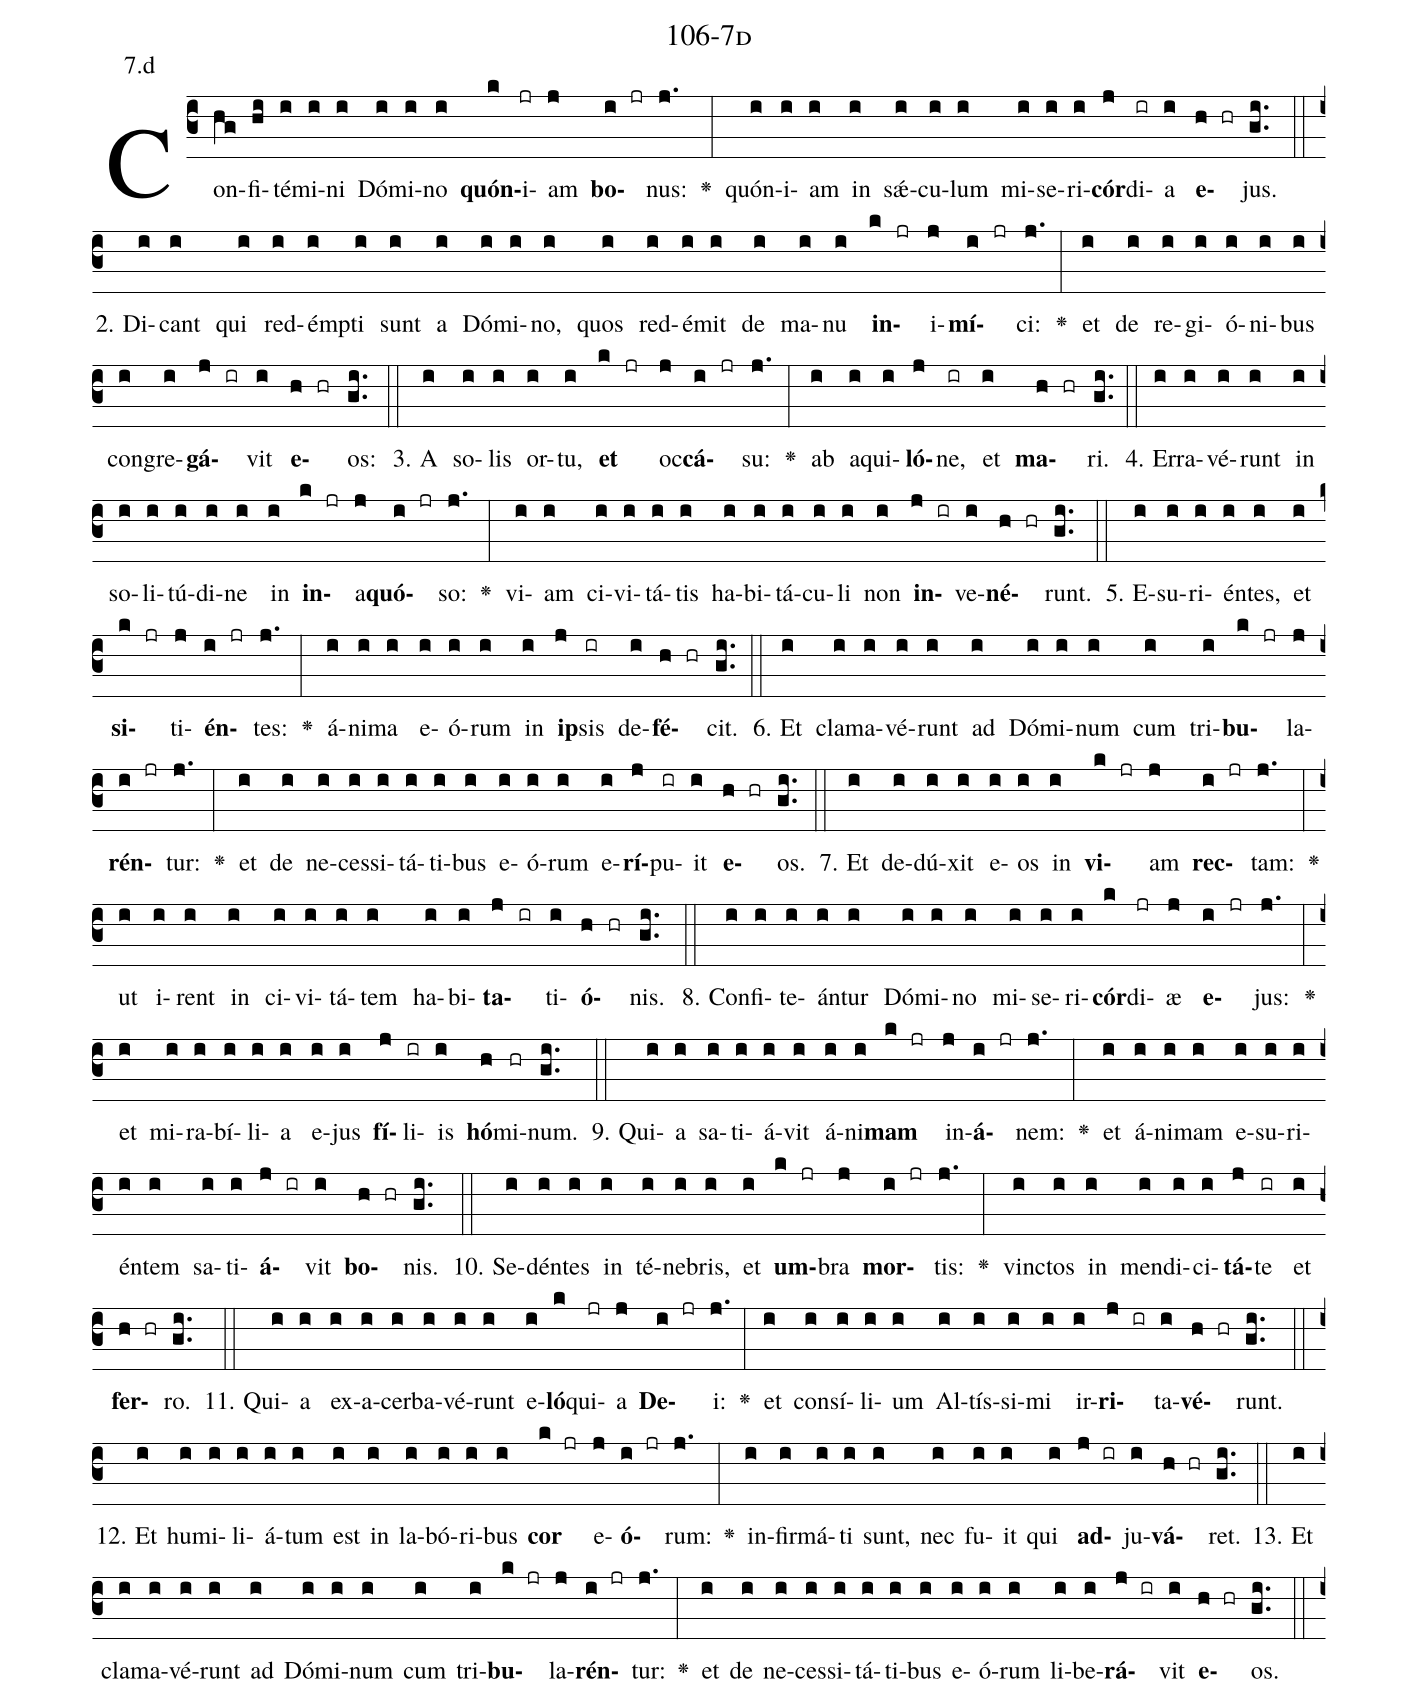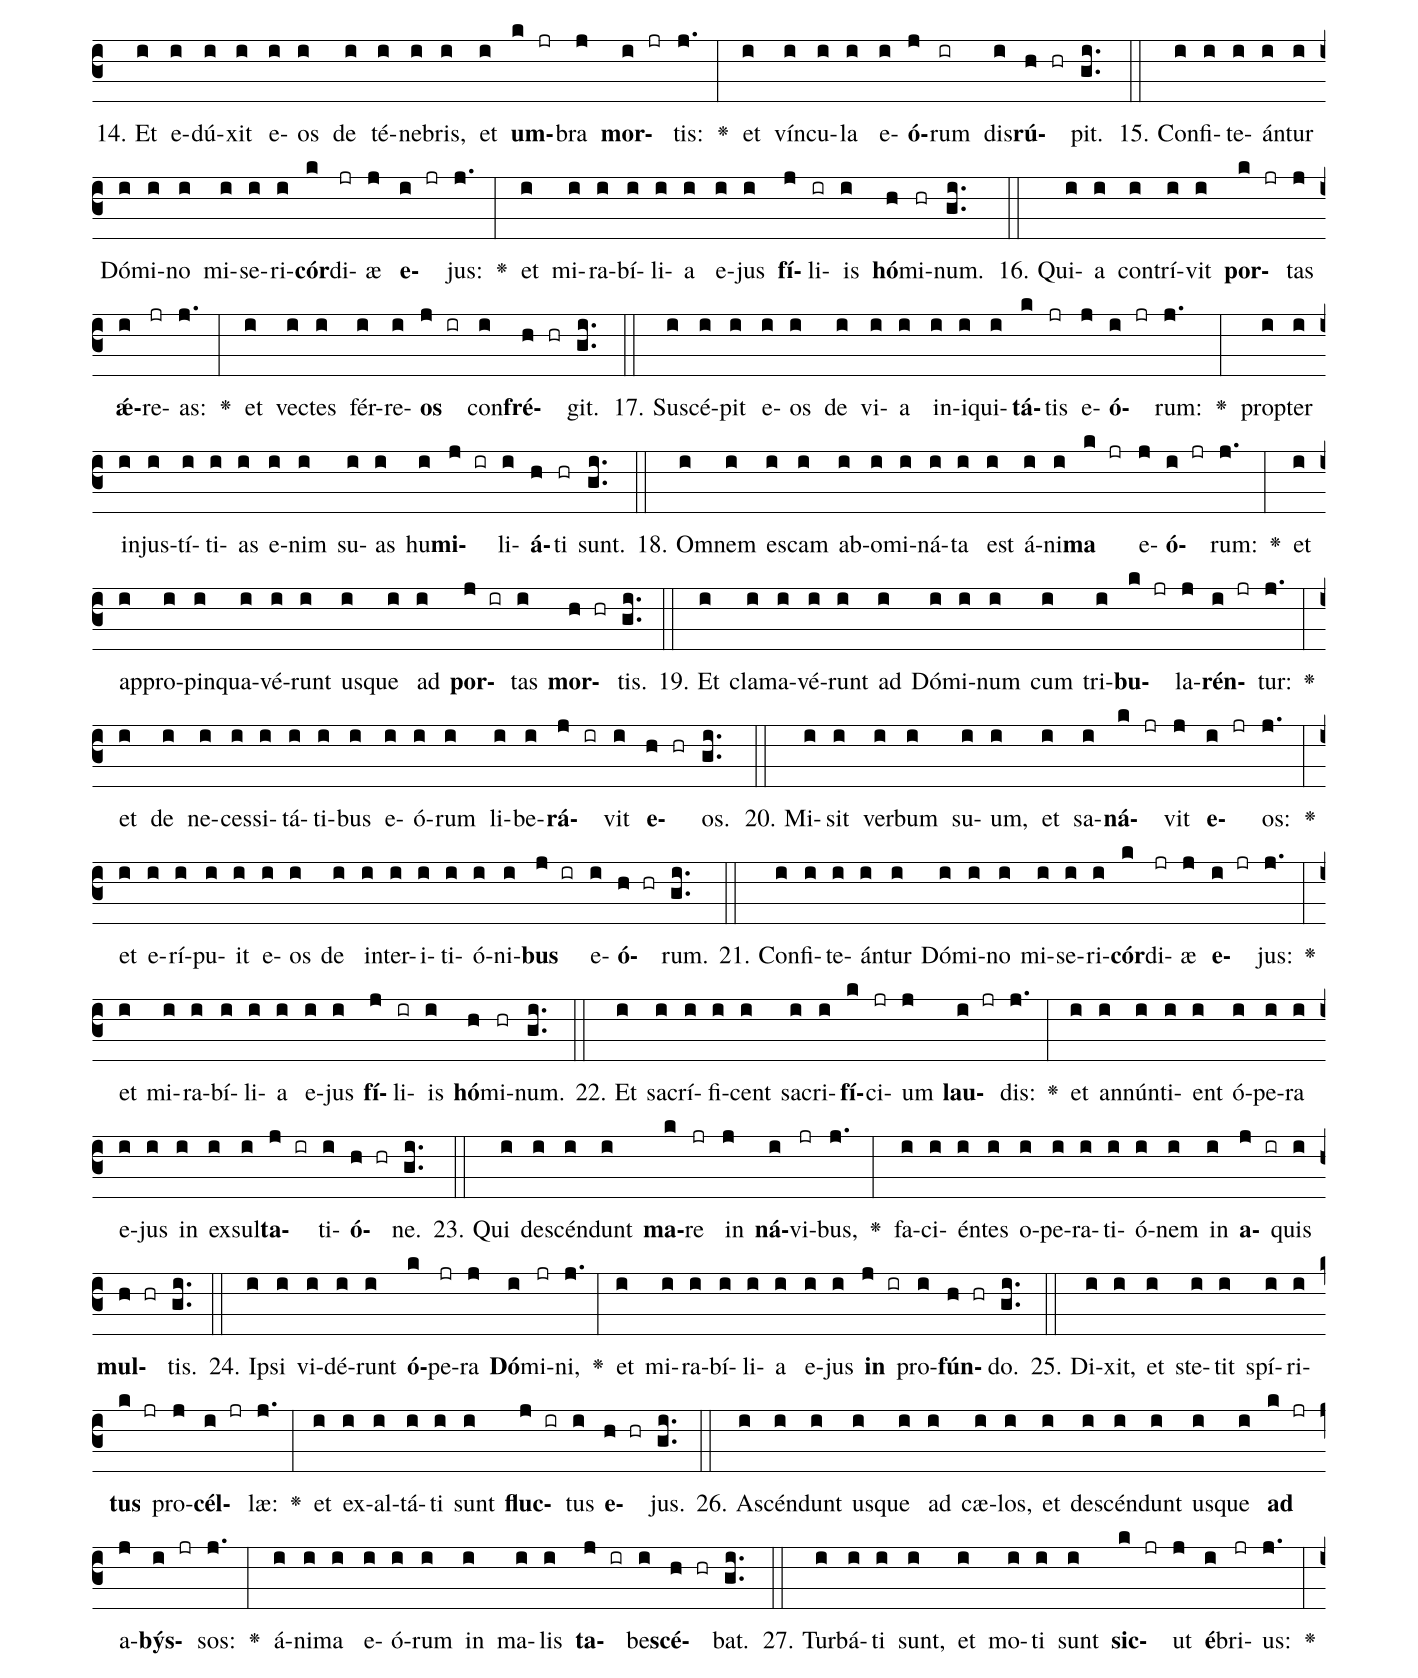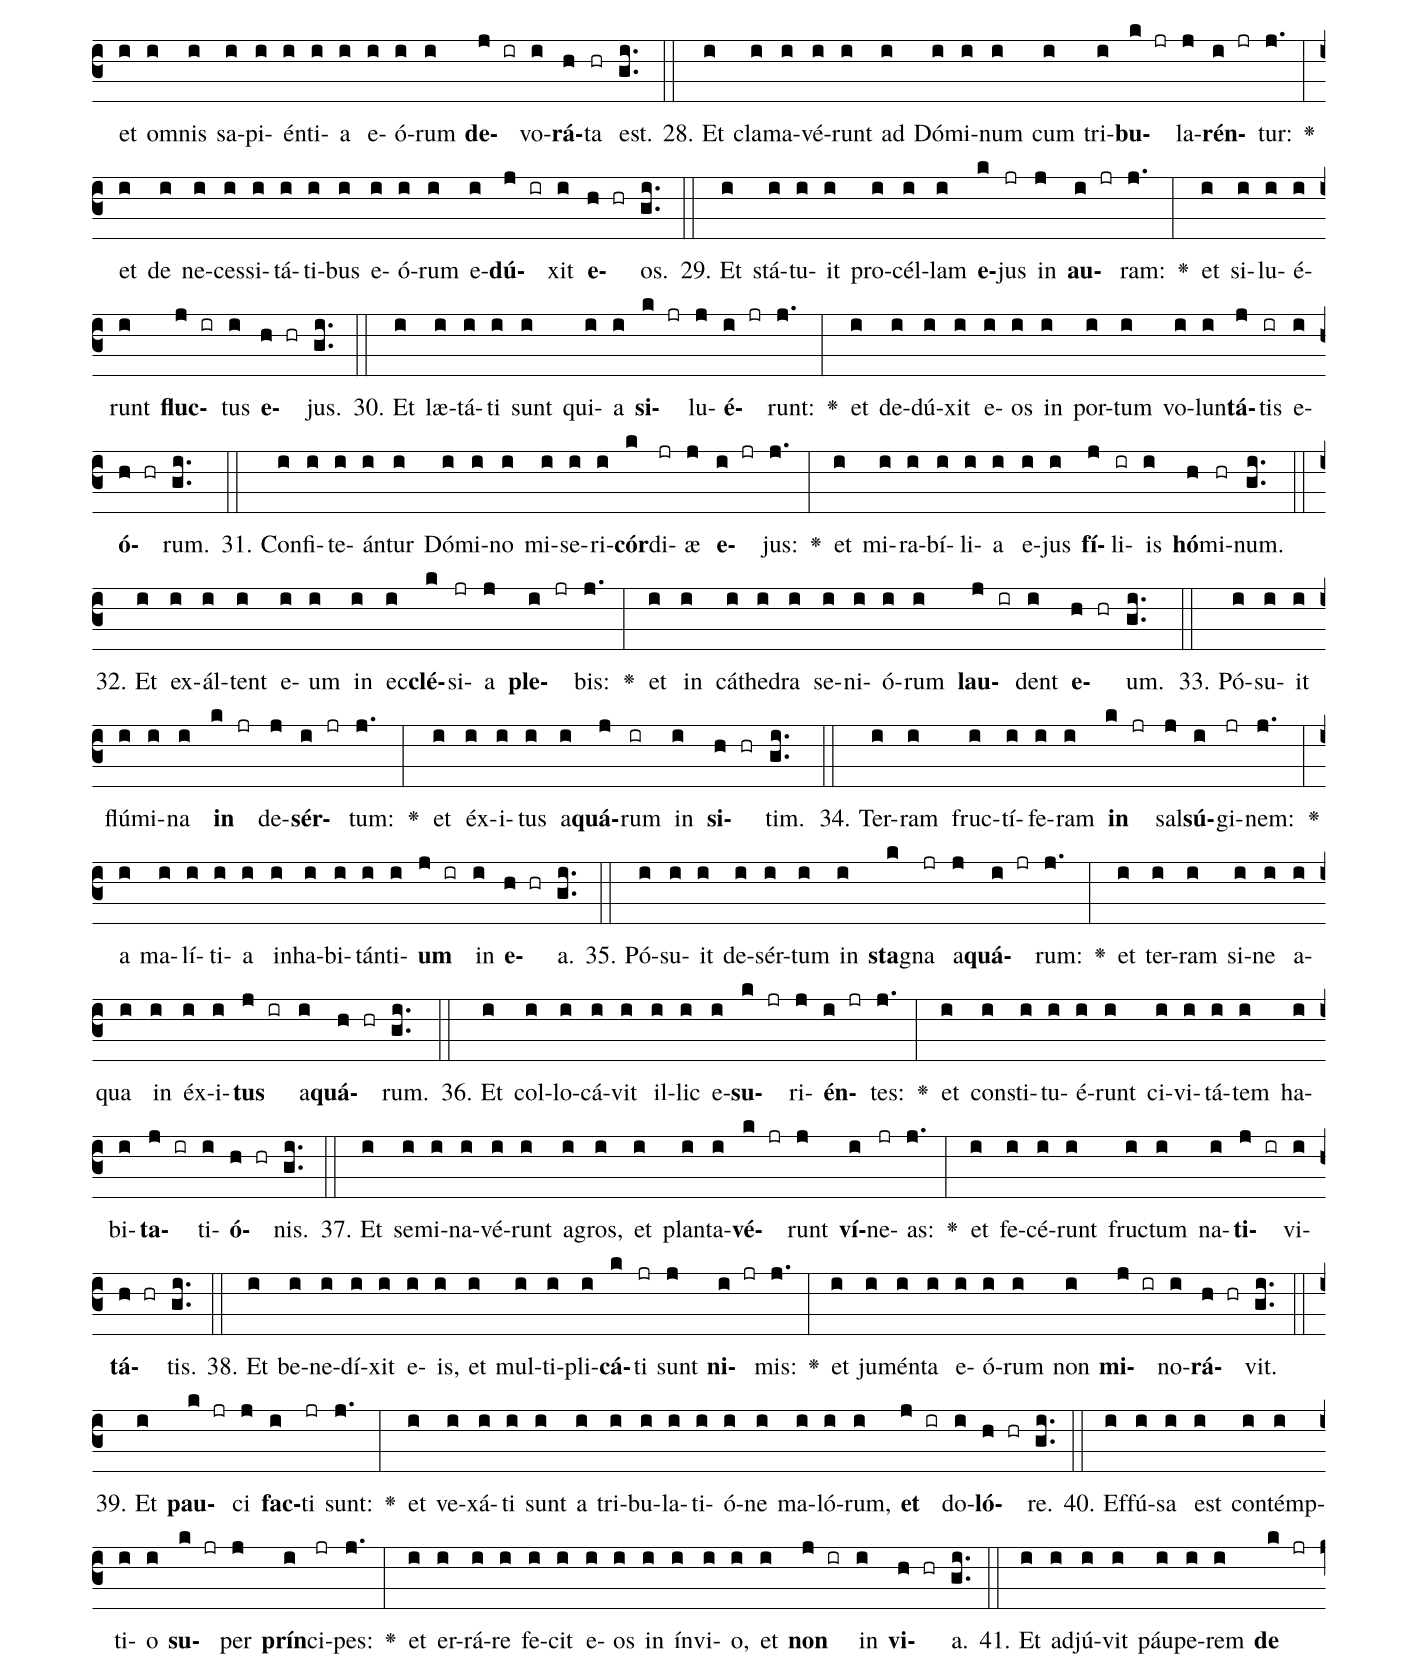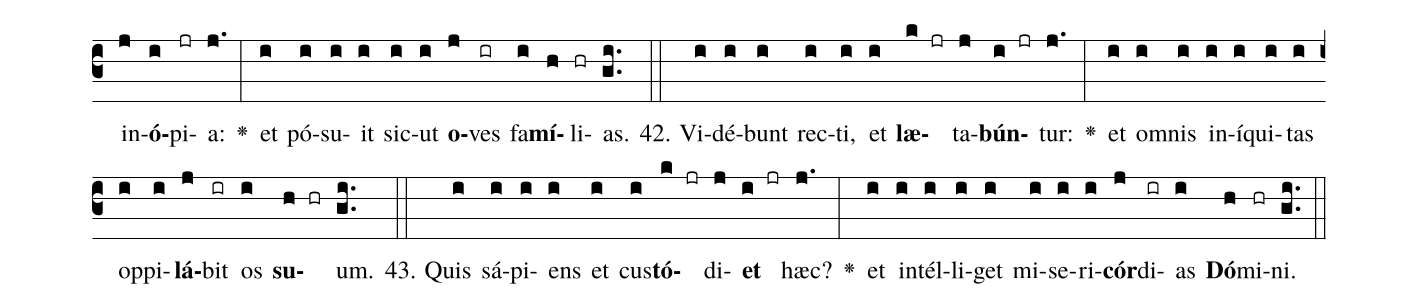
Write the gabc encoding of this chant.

name: 106-7d;
annotation: 7.d;
%%
(c3)Con(hg)fi(hi)té(i)mi(i)ni(i) Dó(i)mi(i)no(i) <b>quón</b>(k)i(jr)am(j) <b>bo</b>(i jr)nus:(j.) <v>\greheightstar</v>(:) quón(i)i(i)am(i) in(i) sǽ(i)cu(i)lum(i) mi(i)se(i)ri(i)<b>cór</b>(j)di(ir)a(i) <b>e</b>(h hr)jus.(gi..) (::)
2. Di(i)cant(i) qui(i) red(i)émp(i)ti(i) sunt(i) a(i) Dó(i)mi(i)no,(i) quos(i) red(i)é(i)mit(i) de(i) ma(i)nu(i) <b>in</b>(k jr)i(j)<b>mí</b>(i jr)ci:(j.) <v>\greheightstar</v>(:) et(i) de(i) re(i)gi(i)ó(i)ni(i)bus(i) con(i)gre(i)<b>gá</b>(j ir)vit(i) <b>e</b>(h hr)os:(gi..) (::)
3. A(i) so(i)lis(i) or(i)tu,(i) <b>et</b>(k jr) oc(j)<b>cá</b>(i jr)su:(j.) <v>\greheightstar</v>(:) ab(i) a(i)qui(i)<b>ló</b>(j)ne,(ir) et(i) <b>ma</b>(h hr)ri.(gi..) (::)
4. Er(i)ra(i)vé(i)runt(i) in(i) so(i)li(i)tú(i)di(i)ne(i) in(i) <b>in</b>(k jr)a(j)<b>quó</b>(i jr)so:(j.) <v>\greheightstar</v>(:) vi(i)am(i) ci(i)vi(i)tá(i)tis(i) ha(i)bi(i)tá(i)cu(i)li(i) non(i) <b>in</b>(j ir)ve(i)<b>né</b>(h hr)runt.(gi..) (::)
5. E(i)su(i)ri(i)én(i)tes,(i) et(i) <b>si</b>(k jr)ti(j)<b>én</b>(i jr)tes:(j.) <v>\greheightstar</v>(:) á(i)ni(i)ma(i) e(i)ó(i)rum(i) in(i) <b>ip</b>(j)sis(ir) de(i)<b>fé</b>(h hr)cit.(gi..) (::)
6. Et(i) cla(i)ma(i)vé(i)runt(i) ad(i) Dó(i)mi(i)num(i) cum(i) tri(i)<b>bu</b>(k jr)la(j)<b>rén</b>(i jr)tur:(j.) <v>\greheightstar</v>(:) et(i) de(i) ne(i)ces(i)si(i)tá(i)ti(i)bus(i) e(i)ó(i)rum(i) e(i)<b>rí</b>(j)pu(ir)it(i) <b>e</b>(h hr)os.(gi..) (::)
7. Et(i) de(i)dú(i)xit(i) e(i)os(i) in(i) <b>vi</b>(k jr)am(j) <b>rec</b>(i jr)tam:(j.) <v>\greheightstar</v>(:) ut(i) i(i)rent(i) in(i) ci(i)vi(i)tá(i)tem(i) ha(i)bi(i)<b>ta</b>(j ir)ti(i)<b>ó</b>(h hr)nis.(gi..) (::)
8. Con(i)fi(i)te(i)án(i)tur(i) Dó(i)mi(i)no(i) mi(i)se(i)ri(i)<b>cór</b>(k)di(jr)æ(j) <b>e</b>(i jr)jus:(j.) <v>\greheightstar</v>(:) et(i) mi(i)ra(i)bí(i)li(i)a(i) e(i)jus(i) <b>fí</b>(j)li(ir)is(i) <b>hó</b>(h)mi(hr)num.(gi..) (::)
9. Qui(i)a(i) sa(i)ti(i)á(i)vit(i) á(i)ni(i)<b>mam</b>(k jr) in(j)<b>á</b>(i jr)nem:(j.) <v>\greheightstar</v>(:) et(i) á(i)ni(i)mam(i) e(i)su(i)ri(i)én(i)tem(i) sa(i)ti(i)<b>á</b>(j ir)vit(i) <b>bo</b>(h hr)nis.(gi..) (::)
10. Se(i)dén(i)tes(i) in(i) té(i)ne(i)bris,(i) et(i) <b>um</b>(k jr)bra(j) <b>mor</b>(i jr)tis:(j.) <v>\greheightstar</v>(:) vinc(i)tos(i) in(i) men(i)di(i)ci(i)<b>tá</b>(j)te(ir) et(i) <b>fer</b>(h hr)ro.(gi..) (::)
11. Qui(i)a(i) ex(i)a(i)cer(i)ba(i)vé(i)runt(i) e(i)<b>ló</b>(k)qui(jr)a(j) <b>De</b>(i jr)i:(j.) <v>\greheightstar</v>(:) et(i) con(i)sí(i)li(i)um(i) Al(i)tís(i)si(i)mi(i) ir(i)<b>ri</b>(j ir)ta(i)<b>vé</b>(h hr)runt.(gi..) (::)
12. Et(i) hu(i)mi(i)li(i)á(i)tum(i) est(i) in(i) la(i)bó(i)ri(i)bus(i) <b>cor</b>(k jr) e(j)<b>ó</b>(i jr)rum:(j.) <v>\greheightstar</v>(:) in(i)fir(i)má(i)ti(i) sunt,(i) nec(i) fu(i)it(i) qui(i) <b>ad</b>(j ir)ju(i)<b>vá</b>(h hr)ret.(gi..) (::)
13. Et(i) cla(i)ma(i)vé(i)runt(i) ad(i) Dó(i)mi(i)num(i) cum(i) tri(i)<b>bu</b>(k jr)la(j)<b>rén</b>(i jr)tur:(j.) <v>\greheightstar</v>(:) et(i) de(i) ne(i)ces(i)si(i)tá(i)ti(i)bus(i) e(i)ó(i)rum(i) li(i)be(i)<b>rá</b>(j ir)vit(i) <b>e</b>(h hr)os.(gi..) (::)
14. Et(i) e(i)dú(i)xit(i) e(i)os(i) de(i) té(i)ne(i)bris,(i) et(i) <b>um</b>(k jr)bra(j) <b>mor</b>(i jr)tis:(j.) <v>\greheightstar</v>(:) et(i) vín(i)cu(i)la(i) e(i)<b>ó</b>(j)rum(ir) dis(i)<b>rú</b>(h hr)pit.(gi..) (::)
15. Con(i)fi(i)te(i)án(i)tur(i) Dó(i)mi(i)no(i) mi(i)se(i)ri(i)<b>cór</b>(k)di(jr)æ(j) <b>e</b>(i jr)jus:(j.) <v>\greheightstar</v>(:) et(i) mi(i)ra(i)bí(i)li(i)a(i) e(i)jus(i) <b>fí</b>(j)li(ir)is(i) <b>hó</b>(h)mi(hr)num.(gi..) (::)
16. Qui(i)a(i) con(i)trí(i)vit(i) <b>por</b>(k jr)tas(j) <b>ǽ</b>(i)re(jr)as:(j.) <v>\greheightstar</v>(:) et(i) vec(i)tes(i) fér(i)re(i)<b>os</b>(j ir) con(i)<b>fré</b>(h hr)git.(gi..) (::)
17. Su(i)scé(i)pit(i) e(i)os(i) de(i) vi(i)a(i) in(i)i(i)qui(i)<b>tá</b>(k)tis(jr) e(j)<b>ó</b>(i jr)rum:(j.) <v>\greheightstar</v>(:) prop(i)ter(i) in(i)jus(i)tí(i)ti(i)as(i) e(i)nim(i) su(i)as(i) hu(i)<b>mi</b>(j ir)li(i)<b>á</b>(h)ti(hr) sunt.(gi..) (::)
18. Om(i)nem(i) es(i)cam(i) ab(i)o(i)mi(i)ná(i)ta(i) est(i) á(i)ni(i)<b>ma</b>(k jr) e(j)<b>ó</b>(i jr)rum:(j.) <v>\greheightstar</v>(:) et(i) ap(i)pro(i)pin(i)qua(i)vé(i)runt(i) us(i)que(i) ad(i) <b>por</b>(j ir)tas(i) <b>mor</b>(h hr)tis.(gi..) (::)
19. Et(i) cla(i)ma(i)vé(i)runt(i) ad(i) Dó(i)mi(i)num(i) cum(i) tri(i)<b>bu</b>(k jr)la(j)<b>rén</b>(i jr)tur:(j.) <v>\greheightstar</v>(:) et(i) de(i) ne(i)ces(i)si(i)tá(i)ti(i)bus(i) e(i)ó(i)rum(i) li(i)be(i)<b>rá</b>(j ir)vit(i) <b>e</b>(h hr)os.(gi..) (::)
20. Mi(i)sit(i) ver(i)bum(i) su(i)um,(i) et(i) sa(i)<b>ná</b>(k jr)vit(j) <b>e</b>(i jr)os:(j.) <v>\greheightstar</v>(:) et(i) e(i)rí(i)pu(i)it(i) e(i)os(i) de(i) in(i)ter(i)i(i)ti(i)ó(i)ni(i)<b>bus</b>(j ir) e(i)<b>ó</b>(h hr)rum.(gi..) (::)
21. Con(i)fi(i)te(i)án(i)tur(i) Dó(i)mi(i)no(i) mi(i)se(i)ri(i)<b>cór</b>(k)di(jr)æ(j) <b>e</b>(i jr)jus:(j.) <v>\greheightstar</v>(:) et(i) mi(i)ra(i)bí(i)li(i)a(i) e(i)jus(i) <b>fí</b>(j)li(ir)is(i) <b>hó</b>(h)mi(hr)num.(gi..) (::)
22. Et(i) sa(i)crí(i)fi(i)cent(i) sa(i)cri(i)<b>fí</b>(k)ci(jr)um(j) <b>lau</b>(i jr)dis:(j.) <v>\greheightstar</v>(:) et(i) an(i)nún(i)ti(i)ent(i) ó(i)pe(i)ra(i) e(i)jus(i) in(i) ex(i)sul(i)<b>ta</b>(j ir)ti(i)<b>ó</b>(h hr)ne.(gi..) (::)
23. Qui(i) de(i)scén(i)dunt(i) <b>ma</b>(k)re(jr) in(j) <b>ná</b>(i)vi(jr)bus,(j.) <v>\greheightstar</v>(:) fa(i)ci(i)én(i)tes(i) o(i)pe(i)ra(i)ti(i)ó(i)nem(i) in(i) <b>a</b>(j ir)quis(i) <b>mul</b>(h hr)tis.(gi..) (::)
24. Ip(i)si(i) vi(i)dé(i)runt(i) <b>ó</b>(k)pe(jr)ra(j) <b>Dó</b>(i)mi(jr)ni,(j.) <v>\greheightstar</v>(:) et(i) mi(i)ra(i)bí(i)li(i)a(i) e(i)jus(i) <b>in</b>(j ir) pro(i)<b>fún</b>(h hr)do.(gi..) (::)
25. Di(i)xit,(i) et(i) ste(i)tit(i) spí(i)ri(i)<b>tus</b>(k jr) pro(j)<b>cél</b>(i jr)læ:(j.) <v>\greheightstar</v>(:) et(i) ex(i)al(i)tá(i)ti(i) sunt(i) <b>fluc</b>(j ir)tus(i) <b>e</b>(h hr)jus.(gi..) (::)
26. A(i)scén(i)dunt(i) us(i)que(i) ad(i) cæ(i)los,(i) et(i) de(i)scén(i)dunt(i) us(i)que(i) <b>ad</b>(k jr) a(j)<b>býs</b>(i jr)sos:(j.) <v>\greheightstar</v>(:) á(i)ni(i)ma(i) e(i)ó(i)rum(i) in(i) ma(i)lis(i) <b>ta</b>(j ir)be(i)<b>scé</b>(h hr)bat.(gi..) (::)
27. Tur(i)bá(i)ti(i) sunt,(i) et(i) mo(i)ti(i) sunt(i) <b>sic</b>(k jr)ut(j) <b>é</b>(i)bri(jr)us:(j.) <v>\greheightstar</v>(:) et(i) om(i)nis(i) sa(i)pi(i)én(i)ti(i)a(i) e(i)ó(i)rum(i) <b>de</b>(j ir)vo(i)<b>rá</b>(h)ta(hr) est.(gi..) (::)
28. Et(i) cla(i)ma(i)vé(i)runt(i) ad(i) Dó(i)mi(i)num(i) cum(i) tri(i)<b>bu</b>(k jr)la(j)<b>rén</b>(i jr)tur:(j.) <v>\greheightstar</v>(:) et(i) de(i) ne(i)ces(i)si(i)tá(i)ti(i)bus(i) e(i)ó(i)rum(i) e(i)<b>dú</b>(j ir)xit(i) <b>e</b>(h hr)os.(gi..) (::)
29. Et(i) stá(i)tu(i)it(i) pro(i)cél(i)lam(i) <b>e</b>(k)jus(jr) in(j) <b>au</b>(i jr)ram:(j.) <v>\greheightstar</v>(:) et(i) si(i)lu(i)é(i)runt(i) <b>fluc</b>(j ir)tus(i) <b>e</b>(h hr)jus.(gi..) (::)
30. Et(i) læ(i)tá(i)ti(i) sunt(i) qui(i)a(i) <b>si</b>(k jr)lu(j)<b>é</b>(i jr)runt:(j.) <v>\greheightstar</v>(:) et(i) de(i)dú(i)xit(i) e(i)os(i) in(i) por(i)tum(i) vo(i)lun(i)<b>tá</b>(j)tis(ir) e(i)<b>ó</b>(h hr)rum.(gi..) (::)
31. Con(i)fi(i)te(i)án(i)tur(i) Dó(i)mi(i)no(i) mi(i)se(i)ri(i)<b>cór</b>(k)di(jr)æ(j) <b>e</b>(i jr)jus:(j.) <v>\greheightstar</v>(:) et(i) mi(i)ra(i)bí(i)li(i)a(i) e(i)jus(i) <b>fí</b>(j)li(ir)is(i) <b>hó</b>(h)mi(hr)num.(gi..) (::)
32. Et(i) ex(i)ál(i)tent(i) e(i)um(i) in(i) ec(i)<b>clé</b>(k)si(jr)a(j) <b>ple</b>(i jr)bis:(j.) <v>\greheightstar</v>(:) et(i) in(i) cá(i)the(i)dra(i) se(i)ni(i)ó(i)rum(i) <b>lau</b>(j ir)dent(i) <b>e</b>(h hr)um.(gi..) (::)
33. Pó(i)su(i)it(i) flú(i)mi(i)na(i) <b>in</b>(k jr) de(j)<b>sér</b>(i jr)tum:(j.) <v>\greheightstar</v>(:) et(i) éx(i)i(i)tus(i) a(i)<b>quá</b>(j)rum(ir) in(i) <b>si</b>(h hr)tim.(gi..) (::)
34. Ter(i)ram(i) fruc(i)tí(i)fe(i)ram(i) <b>in</b>(k jr) sal(j)<b>sú</b>(i)gi(jr)nem:(j.) <v>\greheightstar</v>(:) a(i) ma(i)lí(i)ti(i)a(i) in(i)ha(i)bi(i)tán(i)ti(i)<b>um</b>(j ir) in(i) <b>e</b>(h hr)a.(gi..) (::)
35. Pó(i)su(i)it(i) de(i)sér(i)tum(i) in(i) <b>sta</b>(k)gna(jr) a(j)<b>quá</b>(i jr)rum:(j.) <v>\greheightstar</v>(:) et(i) ter(i)ram(i) si(i)ne(i) a(i)qua(i) in(i) éx(i)i(i)<b>tus</b>(j ir) a(i)<b>quá</b>(h hr)rum.(gi..) (::)
36. Et(i) col(i)lo(i)cá(i)vit(i) il(i)lic(i) e(i)<b>su</b>(k jr)ri(j)<b>én</b>(i jr)tes:(j.) <v>\greheightstar</v>(:) et(i) con(i)sti(i)tu(i)é(i)runt(i) ci(i)vi(i)tá(i)tem(i) ha(i)bi(i)<b>ta</b>(j ir)ti(i)<b>ó</b>(h hr)nis.(gi..) (::)
37. Et(i) se(i)mi(i)na(i)vé(i)runt(i) a(i)gros,(i) et(i) plan(i)ta(i)<b>vé</b>(k jr)runt(j) <b>ví</b>(i)ne(jr)as:(j.) <v>\greheightstar</v>(:) et(i) fe(i)cé(i)runt(i) fruc(i)tum(i) na(i)<b>ti</b>(j ir)vi(i)<b>tá</b>(h hr)tis.(gi..) (::)
38. Et(i) be(i)ne(i)dí(i)xit(i) e(i)is,(i) et(i) mul(i)ti(i)pli(i)<b>cá</b>(k)ti(jr) sunt(j) <b>ni</b>(i jr)mis:(j.) <v>\greheightstar</v>(:) et(i) ju(i)mén(i)ta(i) e(i)ó(i)rum(i) non(i) <b>mi</b>(j ir)no(i)<b>rá</b>(h hr)vit.(gi..) (::)
39. Et(i) <b>pau</b>(k jr)ci(j) <b>fac</b>(i)ti(jr) sunt:(j.) <v>\greheightstar</v>(:) et(i) ve(i)xá(i)ti(i) sunt(i) a(i) tri(i)bu(i)la(i)ti(i)ó(i)ne(i) ma(i)ló(i)rum,(i) <b>et</b>(j ir) do(i)<b>ló</b>(h hr)re.(gi..) (::)
40. Ef(i)fú(i)sa(i) est(i) con(i)témp(i)ti(i)o(i) <b>su</b>(k jr)per(j) <b>prín</b>(i)ci(jr)pes:(j.) <v>\greheightstar</v>(:) et(i) er(i)rá(i)re(i) fe(i)cit(i) e(i)os(i) in(i) ín(i)vi(i)o,(i) et(i) <b>non</b>(j ir) in(i) <b>vi</b>(h hr)a.(gi..) (::)
41. Et(i) ad(i)jú(i)vit(i) páu(i)pe(i)rem(i) <b>de</b>(k jr) in(j)<b>ó</b>(i)pi(jr)a:(j.) <v>\greheightstar</v>(:) et(i) pó(i)su(i)it(i) sic(i)ut(i) <b>o</b>(j)ves(ir) fa(i)<b>mí</b>(h)li(hr)as.(gi..) (::)
42. Vi(i)dé(i)bunt(i) rec(i)ti,(i) et(i) <b>læ</b>(k jr)ta(j)<b>bún</b>(i jr)tur:(j.) <v>\greheightstar</v>(:) et(i) om(i)nis(i) in(i)í(i)qui(i)tas(i) op(i)pi(i)<b>lá</b>(j)bit(ir) os(i) <b>su</b>(h hr)um.(gi..) (::)
43. Quis(i) sá(i)pi(i)ens(i) et(i) cus(i)<b>tó</b>(k jr)di(j)<b>et</b>(i jr) hæc?(j.) <v>\greheightstar</v>(:) et(i) in(i)tél(i)li(i)get(i) mi(i)se(i)ri(i)<b>cór</b>(j)di(ir)as(i) <b>Dó</b>(h)mi(hr)ni.(gi..) (::)
